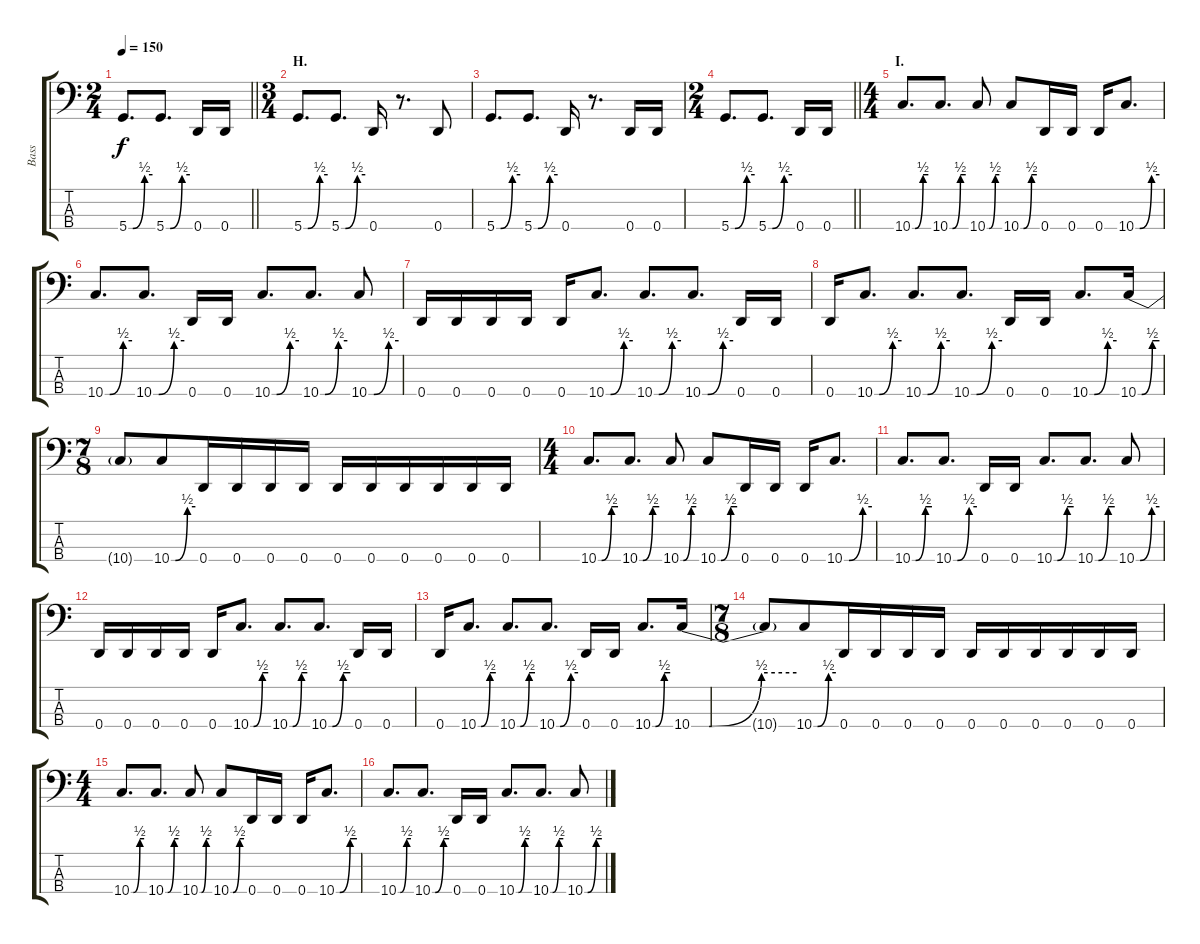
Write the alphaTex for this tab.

\track ("Bass" "Bass") {instrument electricbasspick}
\staff {score tabs}
\tuning (G2 D2 A1 D1) {hide}
\ts (2 4)
\tempo 150
\clef f4
\barLineRight lightlight
\ks c
5.4{be (custom 0 0 10 0 40 2 60 2)}.8{d dy f} 5.4{be (custom 0 0 10 0 40 2 60 2)}.8{d} 0.4.16 0.4.16 |
\ts (3 4)
\section ("" "H.")
5.4{be (custom 0 0 10 0 40 2 60 2)}.8{d} 5.4{be (custom 0 0 10 0 40 2 60 2)}.8{d} 0.4.16 r.8{d} 0.4.8 |
5.4{be (custom 0 0 10 0 40 2 60 2)}.8{d} 5.4{be (custom 0 0 10 0 40 2 60 2)}.8{d} 0.4.16 r.8{d} 0.4.16 0.4.16 |
\ts (2 4)
\barLineRight lightlight
5.4{be (custom 0 0 10 0 40 2 60 2)}.8{d} 5.4{be (custom 0 0 10 0 40 2 60 2)}.8{d} 0.4.16 0.4.16 |
\ts (4 4)
\section ("" "I.")
10.4{be (custom 0 0 10 0 40 2 60 2)}.8{d} 10.4{be (custom 0 0 10 0 40 2 60 2)}.8{d} 10.4{be (custom 0 0 10 0 40 2 60 2)}.8 10.4{be (custom 0 0 10 0 40 2 60 2)}.8 0.4.16 0.4.16 0.4.16 10.4{be (custom 0 0 10 0 40 2 60 2)}.8{d} |
10.4{be (custom 0 0 10 0 40 2 60 2)}.8{d} 10.4{be (custom 0 0 10 0 40 2 60 2)}.8{d} 0.4.16 0.4.16 10.4{be (custom 0 0 10 0 40 2 60 2)}.8{d} 10.4{be (custom 0 0 10 0 40 2 60 2)}.8{d} 10.4{be (custom 0 0 10 0 40 2 60 2)}.8 |
0.4.16 0.4.16 0.4.16 0.4.16 0.4.16 10.4{be (custom 0 0 10 0 40 2 60 2)}.8{d} 10.4{be (custom 0 0 10 0 40 2 60 2)}.8{d} 10.4{be (custom 0 0 10 0 40 2 60 2)}.8{d} 0.4.16 0.4.16 |
0.4.16 10.4{be (custom 0 0 10 0 40 2 60 2)}.8{d} 10.4{be (custom 0 0 10 0 40 2 60 2)}.8{d} 10.4{be (custom 0 0 10 0 40 2 60 2)}.8{d} 0.4.16 0.4.16 10.4{be (custom 0 0 10 0 40 2 60 2)}.8{d} 10.4{be (custom 0 0 10 0 40 2 60 2)}.16 |
\ts (7 8)
10.4{t}.8 10.4{be (custom 0 0 10 0 40 2 60 2)}.8 0.4.16 0.4.16 0.4.16 0.4.16 0.4.16 0.4.16 0.4.16 0.4.16 0.4.16 0.4.16 |
\ts (4 4)
10.4{be (custom 0 0 10 0 40 2 60 2)}.8{d} 10.4{be (custom 0 0 10 0 40 2 60 2)}.8{d} 10.4{be (custom 0 0 10 0 40 2 60 2)}.8 10.4{be (custom 0 0 10 0 40 2 60 2)}.8 0.4.16 0.4.16 0.4.16 10.4{be (custom 0 0 10 0 40 2 60 2)}.8{d} |
10.4{be (custom 0 0 10 0 40 2 60 2)}.8{d} 10.4{be (custom 0 0 10 0 40 2 60 2)}.8{d} 0.4.16 0.4.16 10.4{be (custom 0 0 10 0 40 2 60 2)}.8{d} 10.4{be (custom 0 0 10 0 40 2 60 2)}.8{d} 10.4{be (custom 0 0 10 0 40 2 60 2)}.8 |
0.4.16 0.4.16 0.4.16 0.4.16 0.4.16 10.4{be (custom 0 0 10 0 40 2 60 2)}.8{d} 10.4{be (custom 0 0 10 0 40 2 60 2)}.8{d} 10.4{be (custom 0 0 10 0 40 2 60 2)}.8{d} 0.4.16 0.4.16 |
0.4.16 10.4{be (custom 0 0 10 0 40 2 60 2)}.8{d} 10.4{be (custom 0 0 10 0 40 2 60 2)}.8{d} 10.4{be (custom 0 0 10 0 40 2 60 2)}.8{d} 0.4.16 0.4.16 10.4{be (custom 0 0 10 0 40 2 60 2)}.8{d} 10.4{be (custom 0 0 10 0 40 2 60 2)}.16 |
\ts (7 8)
10.4{t}.8 10.4{be (custom 0 0 10 0 40 2 60 2)}.8 0.4.16 0.4.16 0.4.16 0.4.16 0.4.16 0.4.16 0.4.16 0.4.16 0.4.16 0.4.16 |
\ts (4 4)
10.4{be (custom 0 0 10 0 40 2 60 2)}.8{d} 10.4{be (custom 0 0 10 0 40 2 60 2)}.8{d} 10.4{be (custom 0 0 10 0 40 2 60 2)}.8 10.4{be (custom 0 0 10 0 40 2 60 2)}.8 0.4.16 0.4.16 0.4.16 10.4{be (custom 0 0 10 0 40 2 60 2)}.8{d} |
10.4{be (custom 0 0 10 0 40 2 60 2)}.8{d} 10.4{be (custom 0 0 10 0 40 2 60 2)}.8{d} 0.4.16 0.4.16 10.4{be (custom 0 0 10 0 40 2 60 2)}.8{d} 10.4{be (custom 0 0 10 0 40 2 60 2)}.8{d} 10.4{be (custom 0 0 10 0 40 2 60 2)}.8
